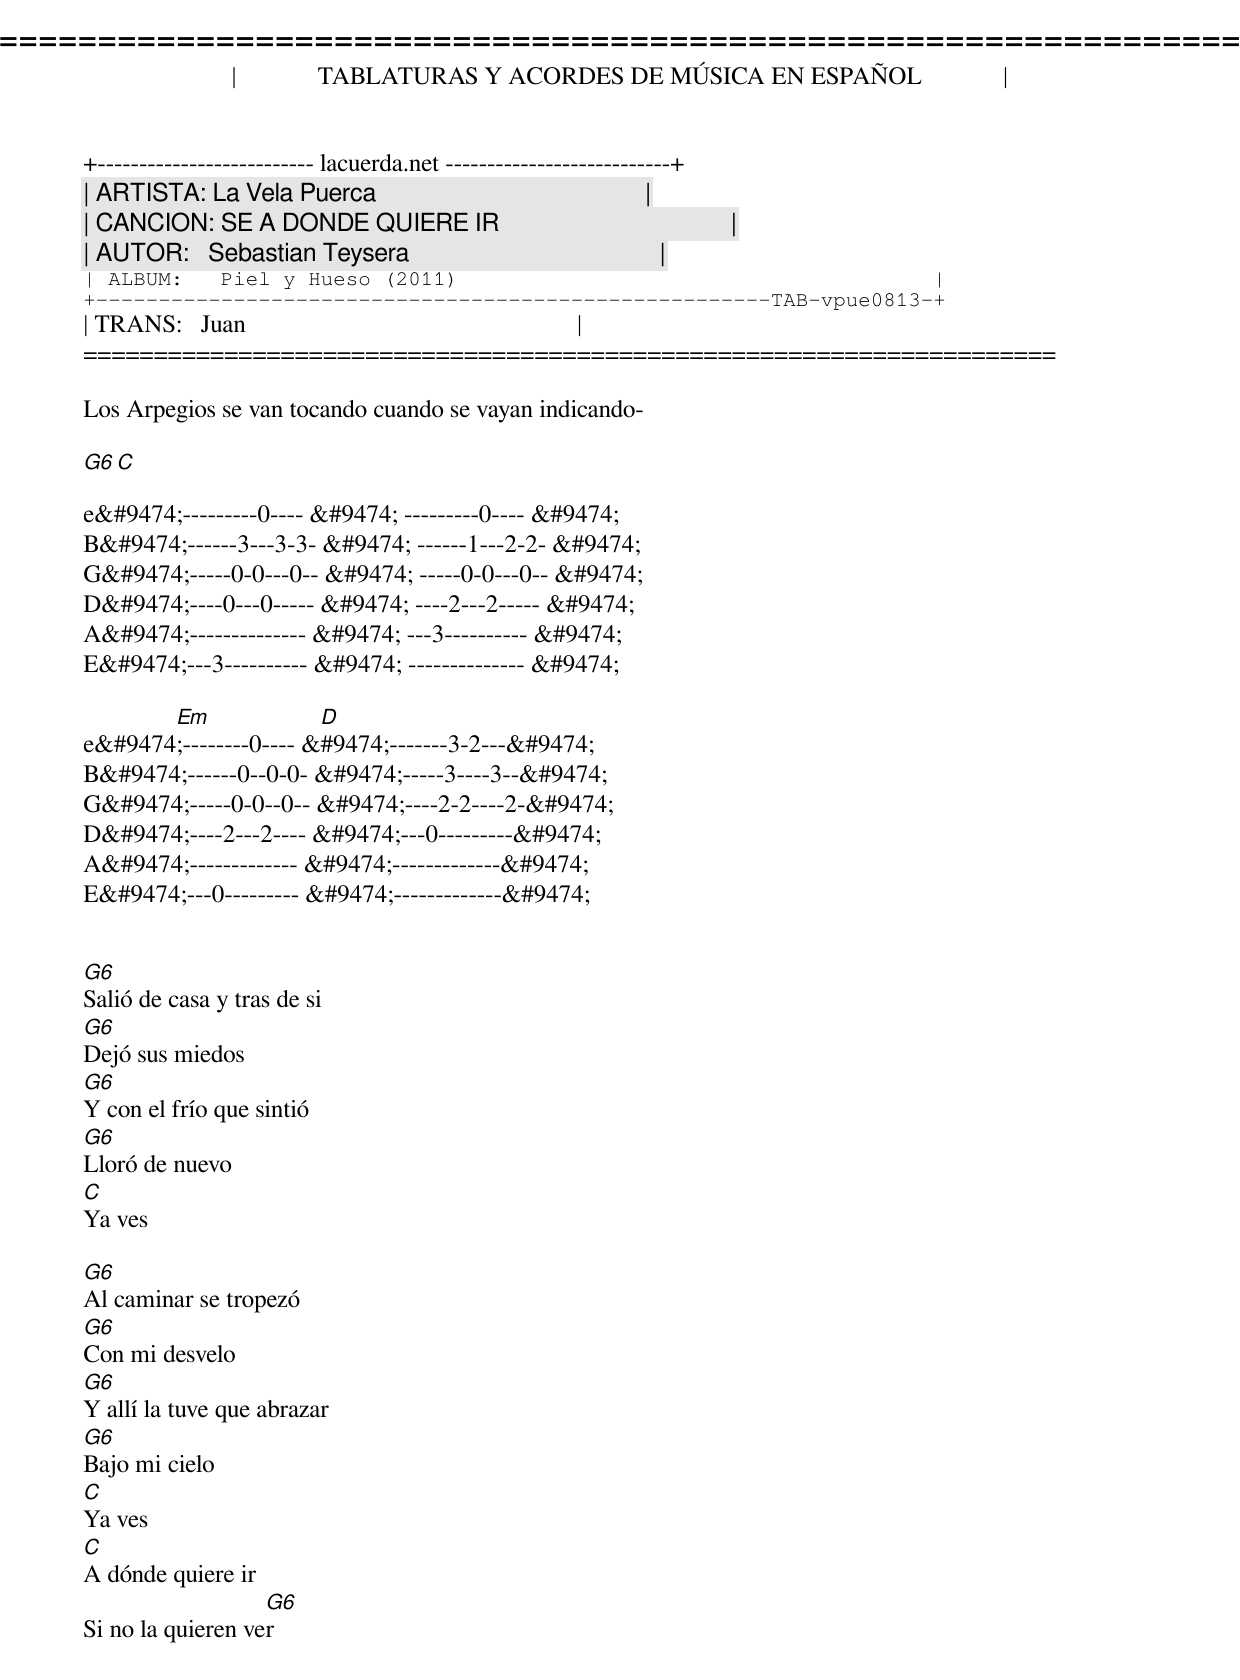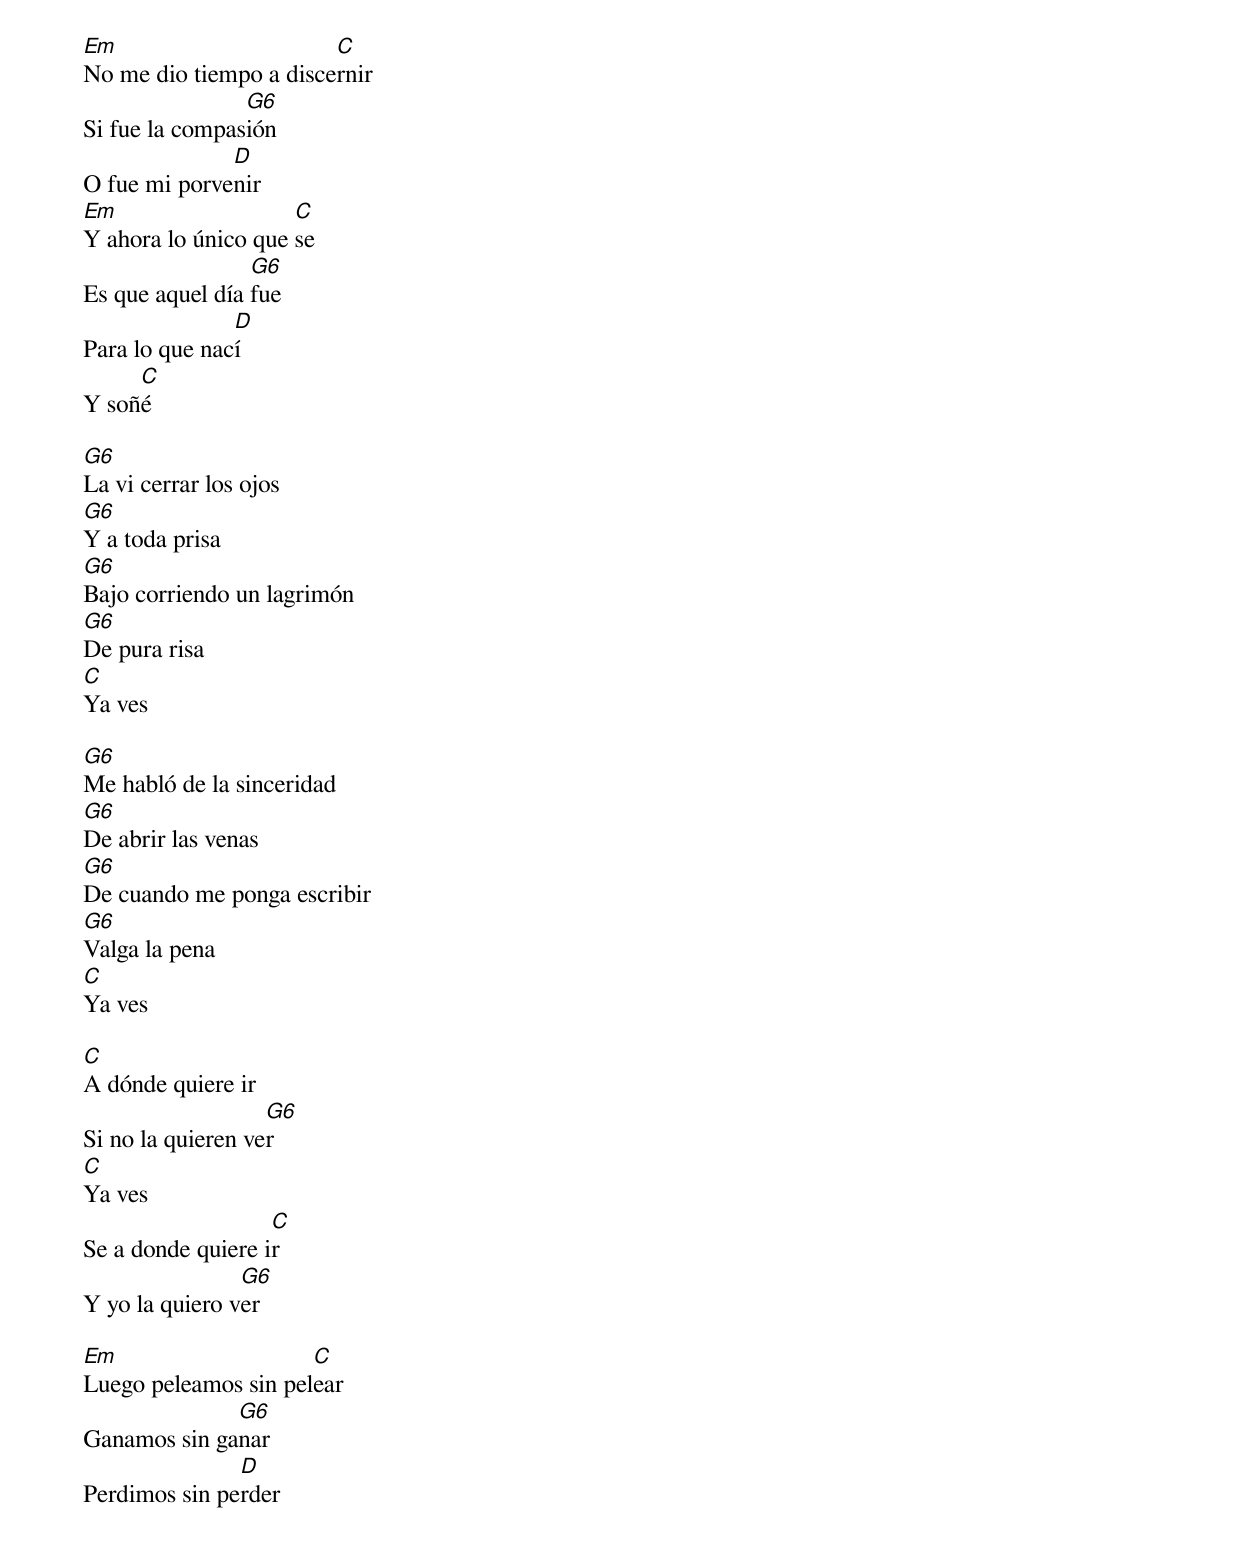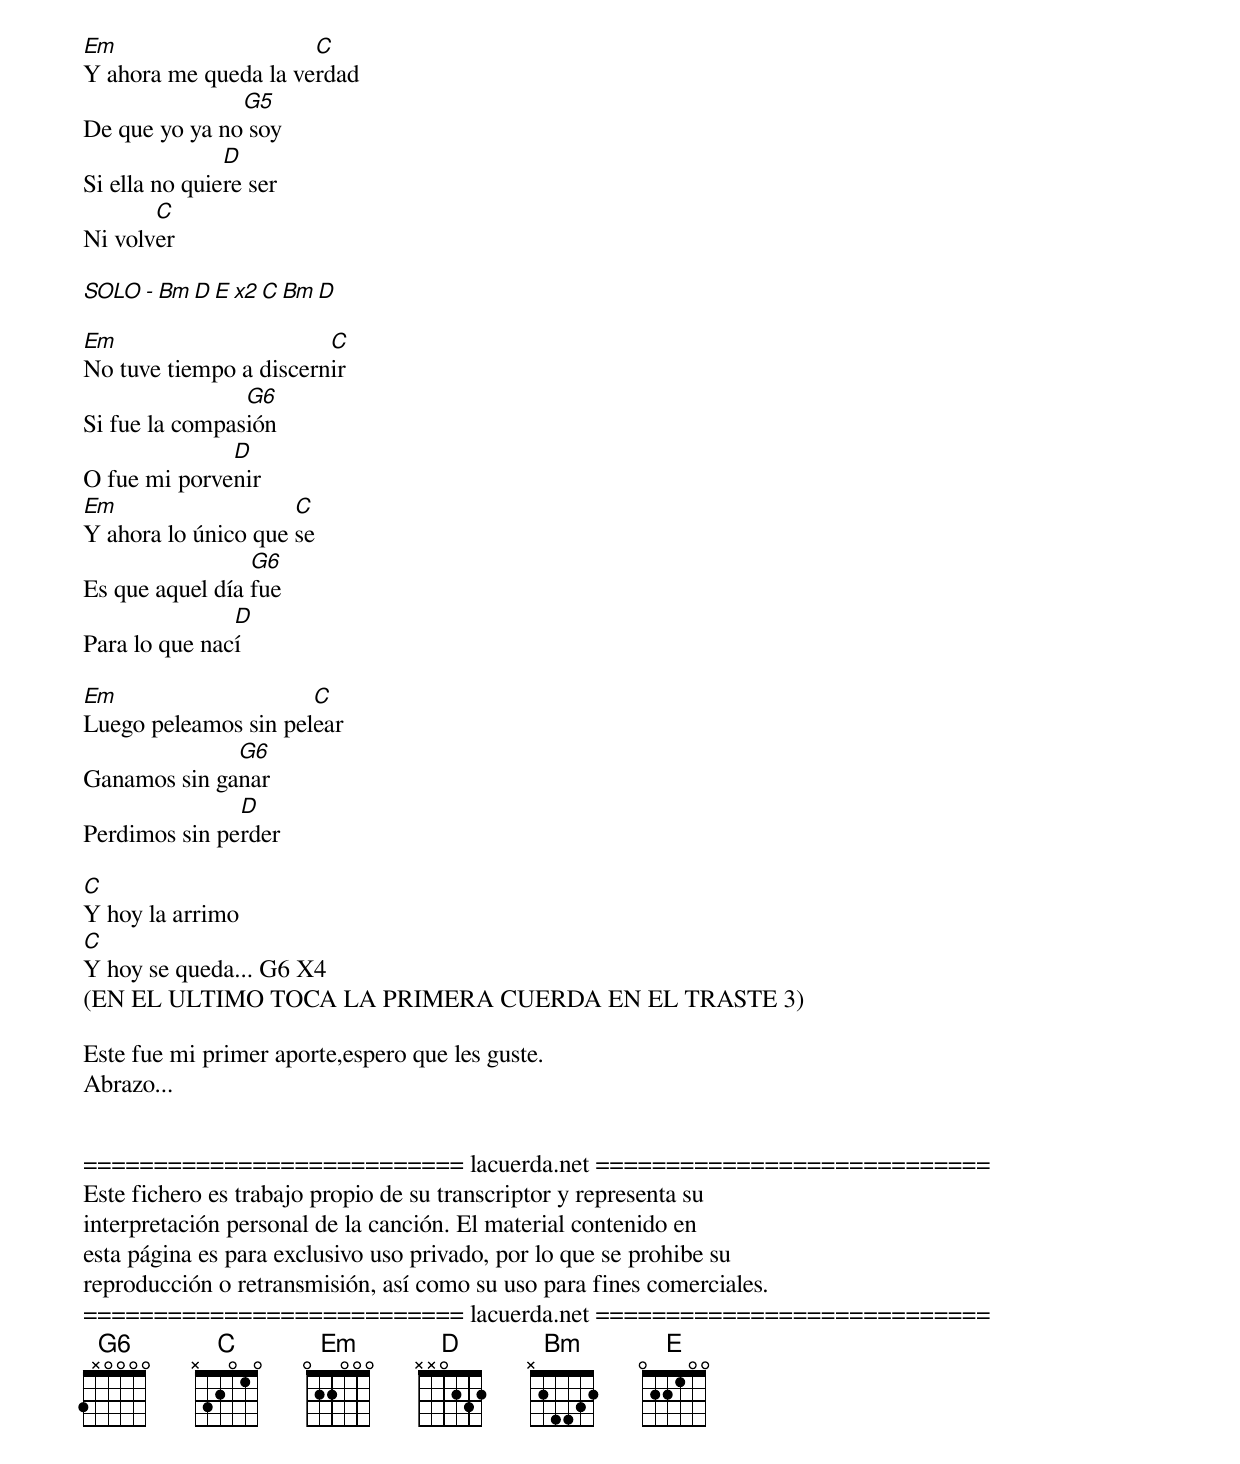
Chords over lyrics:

=====================================================================
|             TABLATURAS Y ACORDES DE MÚSICA EN ESPAÑOL             |
+-------------------------- lacuerda.net ---------------------------+
| ARTISTA: La Vela Puerca                                           |
| CANCION: SE A DONDE QUIERE IR                                     |
| AUTOR:   Sebastian Teysera                                        |
| ALBUM:   Piel y Hueso (2011)                                      |
+------------------------------------------------------TAB-vpue0813-+
| TRANS:   Juan                                                     |
=====================================================================

Los Arpegios se van tocando cuando se vayan indicando-

        G6                C

e&#9474;---------0---- &#9474; ---------0---- &#9474;
B&#9474;------3---3-3- &#9474; ------1---2-2- &#9474;
G&#9474;-----0-0---0-- &#9474; -----0-0---0-- &#9474;
D&#9474;----0---0----- &#9474; ----2---2----- &#9474;
A&#9474;-------------- &#9474; ---3---------- &#9474;
E&#9474;---3---------- &#9474; -------------- &#9474;

       Em              D
e&#9474;--------0---- &#9474;-------3-2---&#9474;
B&#9474;------0--0-0- &#9474;-----3----3--&#9474;
G&#9474;-----0-0--0-- &#9474;----2-2----2-&#9474;
D&#9474;----2---2---- &#9474;---0---------&#9474;
A&#9474;------------- &#9474;-------------&#9474;
E&#9474;---0--------- &#9474;-------------&#9474;


G6
Salió de casa y tras de si
G6
Dejó sus miedos
G6
Y con el frío que sintió
G6
Lloró de nuevo
C
Ya ves

G6
Al caminar se tropezó
G6
Con mi desvelo
G6
Y allí la tuve que abrazar
G6
Bajo mi cielo
C
Ya ves
C
A dónde quiere ir
                   G6
Si no la quieren ver

Em                      C
No me dio tiempo a discernir
                G6
Si fue la compasión
              D
O fue mi porvenir
Em                   C
Y ahora lo único que se
                 G6
Es que aquel día fue
               D
Para lo que nací
     C
Y soñé

G6
La vi cerrar los ojos
G6
Y a toda prisa
G6
Bajo corriendo un lagrimón
G6
De pura risa
C
Ya ves

G6
Me habló de la sinceridad
G6
De abrir las venas
G6
De cuando me ponga escribir
G6
Valga la pena
C
Ya ves

C
A dónde quiere ir
                   G6
Si no la quieren ver
C
Ya ves
                   C
Se a donde quiere ir
                G6
Y yo la quiero ver

Em                    C
Luego peleamos sin pelear
              G6
Ganamos sin ganar
               D
Perdimos sin perder
Em                    C
Y ahora me queda la verdad
               G5
De que yo ya no soy
               D
Si ella no quiere ser
       C
Ni volver

SOLO - Bm D E x2 C Bm D

Em                      C
No tuve tiempo a discernir
                G6
Si fue la compasión
              D
O fue mi porvenir
Em                   C
Y ahora lo único que se
                 G6
Es que aquel día fue
               D
Para lo que nací

Em                    C
Luego peleamos sin pelear
              G6
Ganamos sin ganar
               D
Perdimos sin perder

C
Y hoy la arrimo
C
Y hoy se queda... G6 X4
(EN EL ULTIMO TOCA LA PRIMERA CUERDA EN EL TRASTE 3)

Este fue mi primer aporte,espero que les guste.
Abrazo...


=========================== lacuerda.net ============================
Este fichero es trabajo propio de su transcriptor y representa su
interpretación personal de la canción. El material contenido en
esta página es para exclusivo uso privado, por lo que se prohibe su
reproducción o retransmisión, así como su uso para fines comerciales.
=========================== lacuerda.net ============================
